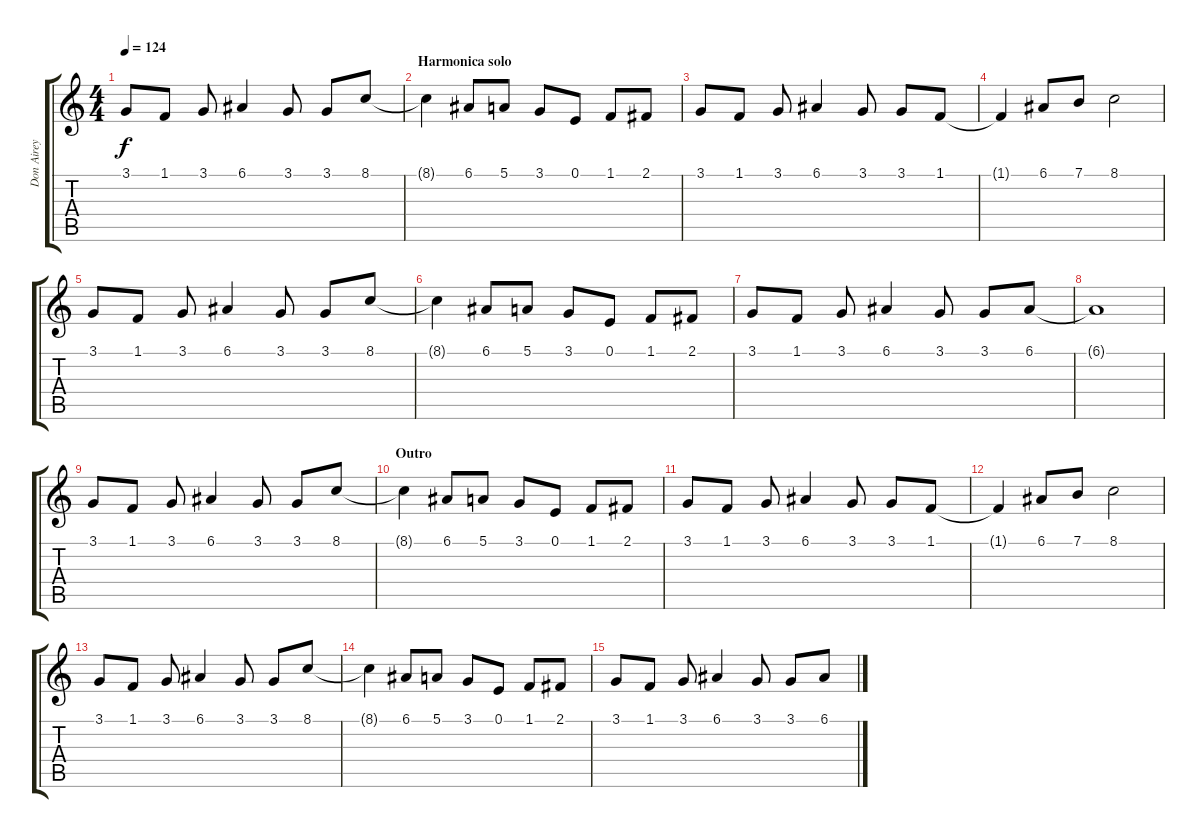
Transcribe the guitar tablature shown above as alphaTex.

\track ("Don Airey (Keyboard)" "Don Airey ") {instrument rockorgan}
\staff {score tabs}
\tuning (E4 B3 G3 D3 A2 E2) {hide}
\ts (4 4)
\tempo 124
\clef g2
\ks c
3.1.8{dy f} 1.1.8 3.1.8 6.1.4 3.1.8 3.1.8 8.1.8 |
\section ("" "Harmonica solo")
8.1{t}.4 6.1.8 5.1.8 3.1.8 0.1.8 1.1.8 2.1.8 |
3.1.8 1.1.8 3.1.8 6.1.4 3.1.8 3.1.8 1.1.8 |
1.1{t}.4 6.1.8 7.1.8 8.1.2 |
3.1.8 1.1.8 3.1.8 6.1.4 3.1.8 3.1.8 8.1.8 |
8.1{t}.4 6.1.8 5.1.8 3.1.8 0.1.8 1.1.8 2.1.8 |
3.1.8 1.1.8 3.1.8 6.1.4 3.1.8 3.1.8 6.1.8 |
6.1{t}.1 |
3.1.8 1.1.8 3.1.8 6.1.4 3.1.8 3.1.8 8.1.8 |
\section ("" "Outro")
8.1{t}.4 6.1.8 5.1.8 3.1.8 0.1.8 1.1.8 2.1.8 |
3.1.8 1.1.8 3.1.8 6.1.4 3.1.8 3.1.8 1.1.8 |
1.1{t}.4 6.1.8 7.1.8 8.1.2 |
3.1.8 1.1.8 3.1.8 6.1.4 3.1.8 3.1.8 8.1.8 |
8.1{t}.4 6.1.8 5.1.8 3.1.8 0.1.8 1.1.8 2.1.8 |
3.1.8 1.1.8 3.1.8 6.1.4 3.1.8 3.1.8 6.1.8
